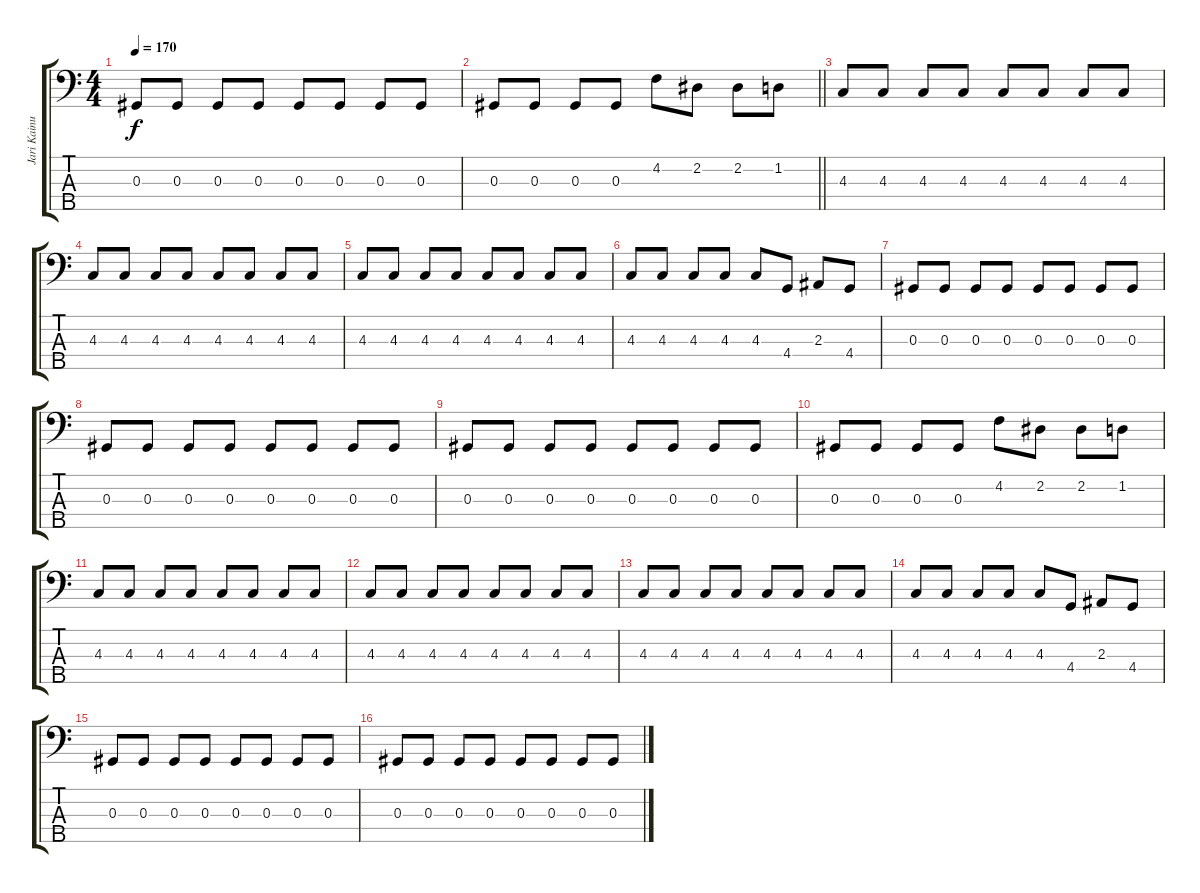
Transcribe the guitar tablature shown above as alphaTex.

\track ("Jari Kainulainen" "Jari Kainu") {instrument electricbassfinger}
\staff {score tabs}
\tuning (Gb2 Db2 Ab1 Eb1 Bb0) {hide}
\ts (4 4)
\tempo 170
\clef f4
\ks c
0.3.8{dy f} 0.3.8 0.3.8 0.3.8 0.3.8 0.3.8 0.3.8 0.3.8 |
\barLineRight lightlight
0.3.8 0.3.8 0.3.8 0.3.8 4.2.8 2.2.8 2.2.8 1.2.8 |
4.3.8 4.3.8 4.3.8 4.3.8 4.3.8 4.3.8 4.3.8 4.3.8 |
4.3.8 4.3.8 4.3.8 4.3.8 4.3.8 4.3.8 4.3.8 4.3.8 |
4.3.8 4.3.8 4.3.8 4.3.8 4.3.8 4.3.8 4.3.8 4.3.8 |
4.3.8 4.3.8 4.3.8 4.3.8 4.3.8 4.4.8 2.3.8 4.4.8 |
0.3.8 0.3.8 0.3.8 0.3.8 0.3.8 0.3.8 0.3.8 0.3.8 |
0.3.8 0.3.8 0.3.8 0.3.8 0.3.8 0.3.8 0.3.8 0.3.8 |
0.3.8 0.3.8 0.3.8 0.3.8 0.3.8 0.3.8 0.3.8 0.3.8 |
0.3.8 0.3.8 0.3.8 0.3.8 4.2.8 2.2.8 2.2.8 1.2.8 |
4.3.8 4.3.8 4.3.8 4.3.8 4.3.8 4.3.8 4.3.8 4.3.8 |
4.3.8 4.3.8 4.3.8 4.3.8 4.3.8 4.3.8 4.3.8 4.3.8 |
4.3.8 4.3.8 4.3.8 4.3.8 4.3.8 4.3.8 4.3.8 4.3.8 |
4.3.8 4.3.8 4.3.8 4.3.8 4.3.8 4.4.8 2.3.8 4.4.8 |
0.3.8 0.3.8 0.3.8 0.3.8 0.3.8 0.3.8 0.3.8 0.3.8 |
0.3.8 0.3.8 0.3.8 0.3.8 0.3.8 0.3.8 0.3.8 0.3.8
